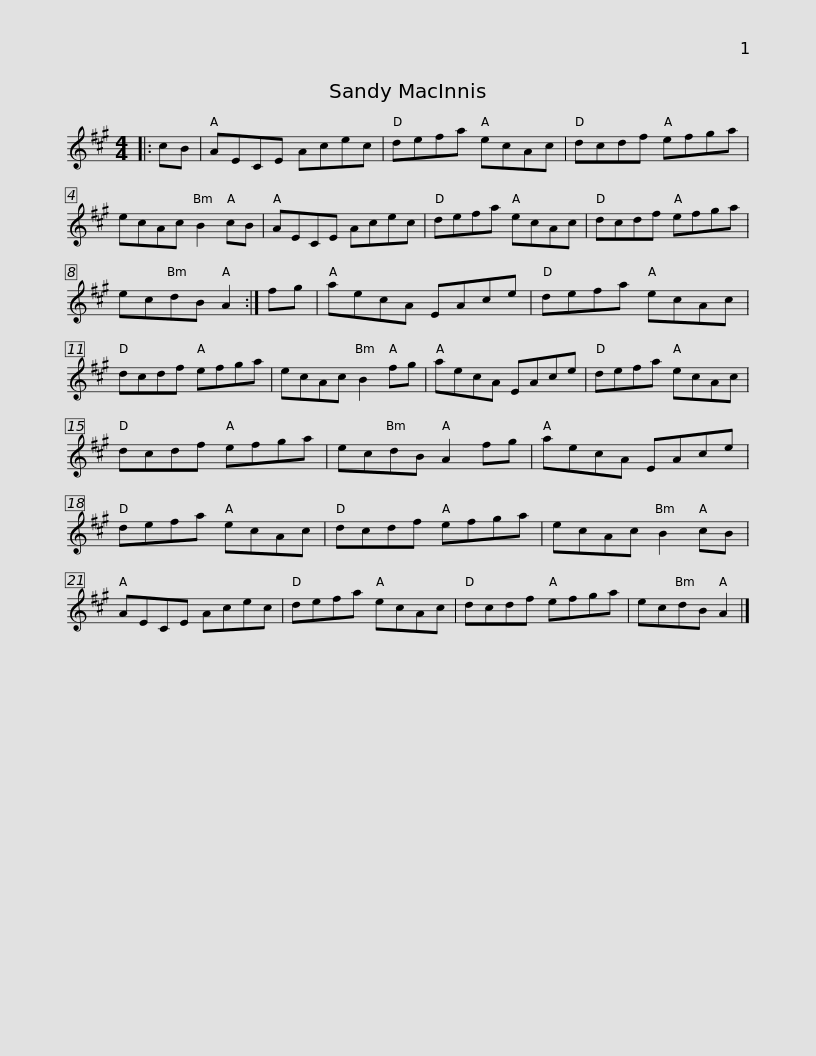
X:1
L:1/8
M:4/4
I:linebreak $
K:A
V:1 treble
V:1
|: cB | AECE Acec | defa ecAc | dcdf efga | ecAc B2 cB | %5
 AECE Acec |$ defa ecAc | dcdf efga | ecdB A2 :| fg | %10
 aecA EAce | defa ecAc |$ dcdf efga | ecAc B2 fg | aecA EAce | %15
 defa ecAc | dcdf efga |$ ecdB A2 fg | aecA EAce | defa ecAc | %20
 dcdf efga | ecAc B2 cB |$ AECE Acec | defa ecAc | dcdf efga | %25
 ecdB A2 |] %26
